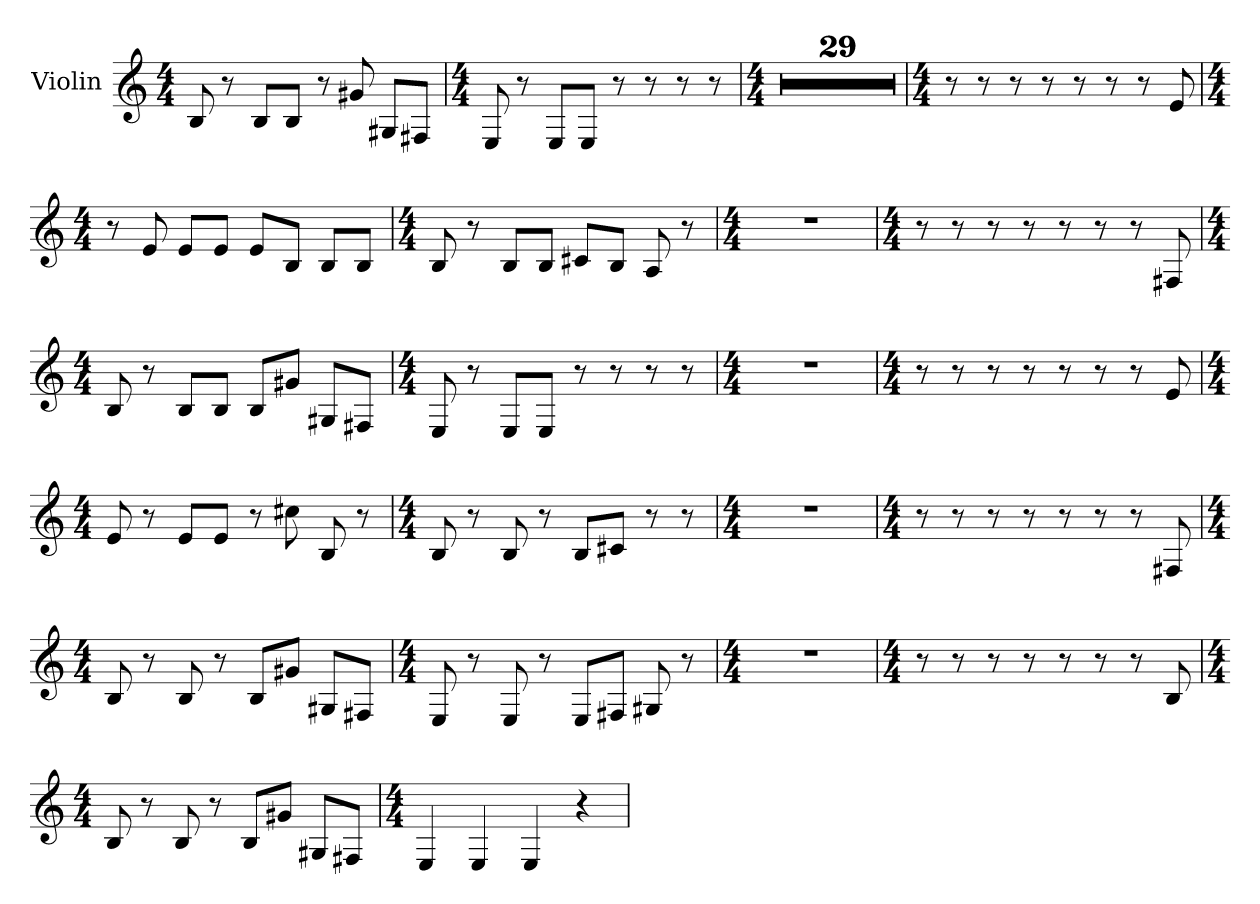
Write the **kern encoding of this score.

**kern
*part1
*staff1
*I"Violin
*I'Vln
*M4/4
=
8B
8r
8BL
8BJ
8r
8g#X
8G#XL
8F#XJ
=
*M4/4
8E
8r
8EL
8EJ
8r
8r
8r
8r
=
*M4/4
1r
=
*M4/4
1r
=
*M4/4
1r
=
*M4/4
1r
=
*M4/4
1r
=
*M4/4
1r
=
*M4/4
1r
=
*M4/4
1r
=
*M4/4
1r
=
*M4/4
1r
=
*M4/4
1r
=
*M4/4
1r
=
*M4/4
1r
=
*M4/4
1r
=
*M4/4
1r
=
*M4/4
1r
=
*M4/4
1r
=
*M4/4
1r
=
*M4/4
1r
=
*M4/4
1r
=
*M4/4
1r
=
*M4/4
1r
=
*M4/4
1r
=
*M4/4
1r
=
*M4/4
1r
=
*M4/4
1r
=
*M4/4
1r
=
*M4/4
1r
=
*M4/4
1r
=
*M4/4
8r
8r
8r
8r
8r
8r
8r
8e
=
*M4/4
8r
8e
8eL
8eJ
8eL
8BJ
8BL
8BJ
=
*M4/4
8B
8r
8BL
8BJ
8c#XL
8BJ
8A
8r
=
*M4/4
1r
=
*M4/4
8r
8r
8r
8r
8r
8r
8r
8F#X
=
*M4/4
8B
8r
8BL
8BJ
8BL
8g#XJ
8G#XL
8F#XJ
=
*M4/4
8E
8r
8EL
8EJ
8r
8r
8r
8r
=
*M4/4
1r
=
*M4/4
8r
8r
8r
8r
8r
8r
8r
8e
=
*M4/4
8e
8r
8eL
8eJ
8r
8cc#X
8B
8r
=
*M4/4
8B
8r
8B
8r
8BL
8c#XJ
8r
8r
=
*M4/4
1r
=
*M4/4
8r
8r
8r
8r
8r
8r
8r
8F#X
=
*M4/4
8B
8r
8B
8r
8BL
8g#XJ
8G#XL
8F#XJ
=
*M4/4
8E
8r
8E
8r
8EL
8F#XJ
8G#X
8r
=
*M4/4
1r
=
*M4/4
8r
8r
8r
8r
8r
8r
8r
8B
=
*M4/4
8B
8r
8B
8r
8BL
8g#XJ
8G#XL
8F#XJ
=
*M4/4
4E
4E
4E
4r
=
*-
